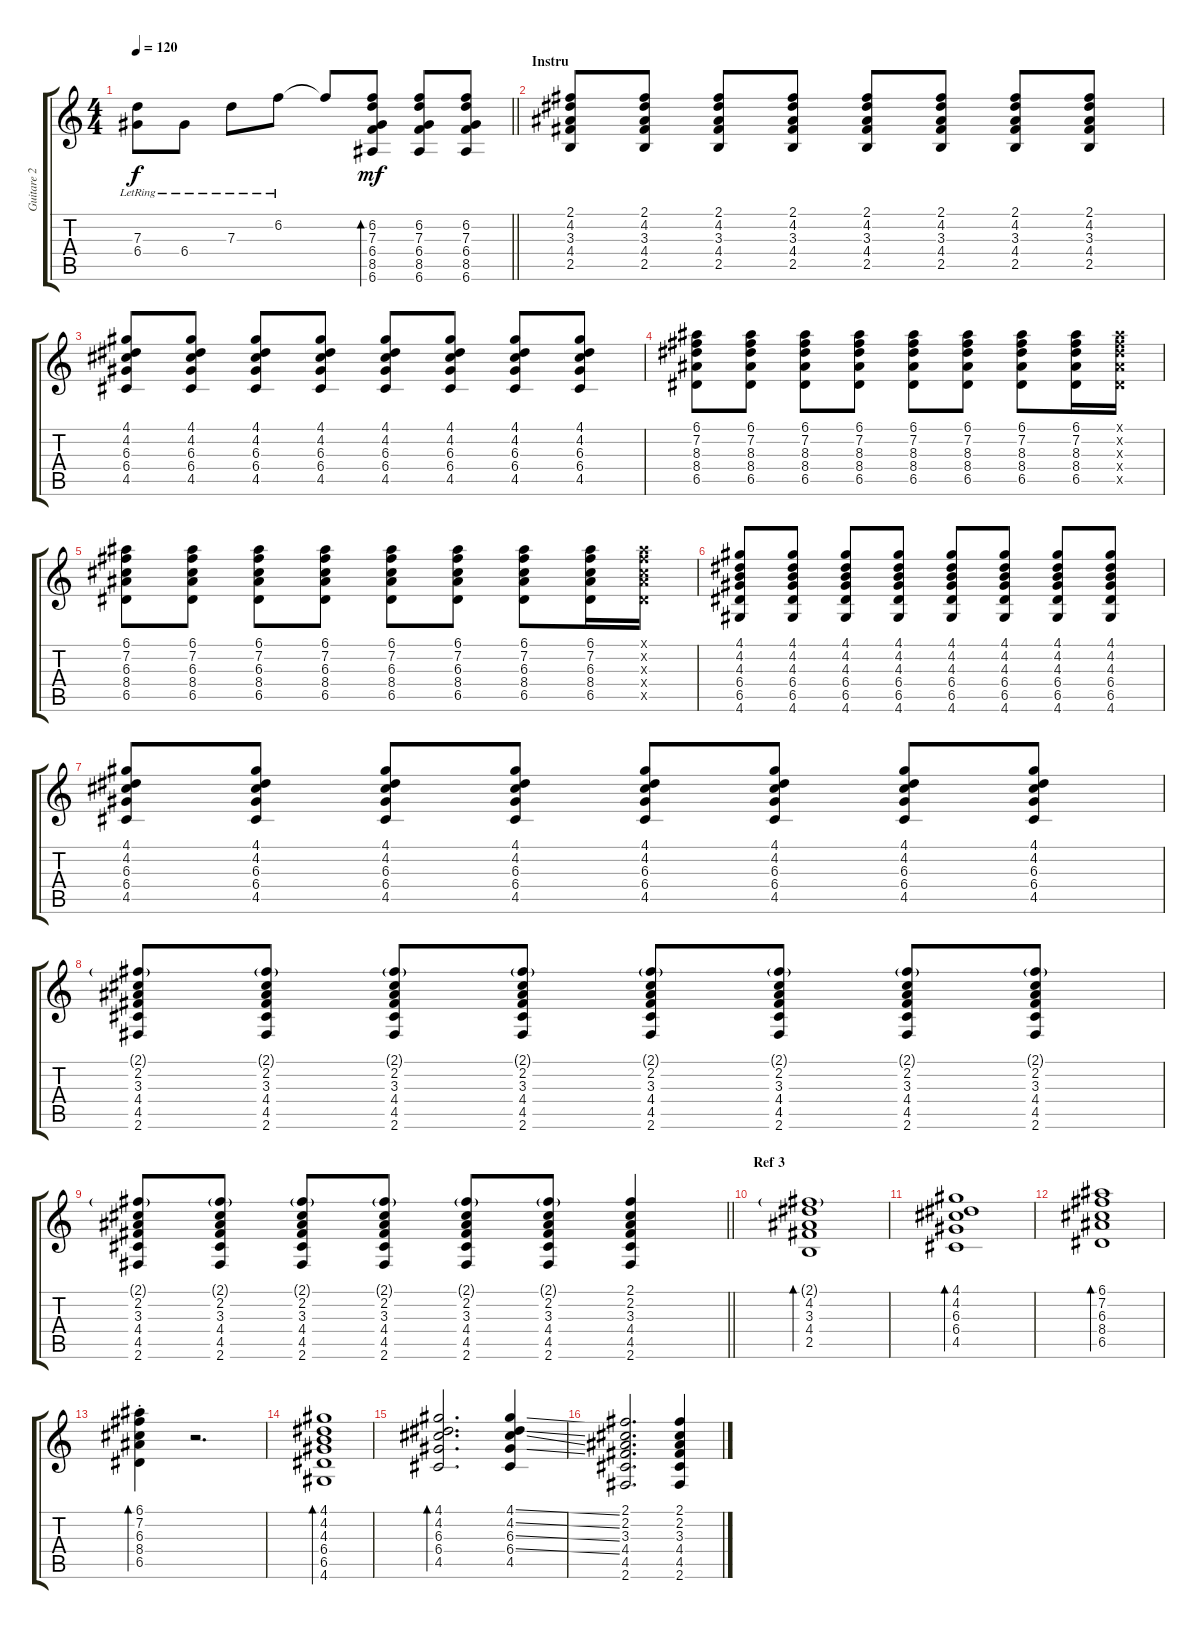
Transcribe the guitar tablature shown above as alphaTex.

\track ("Guitare 2" "Guitare 2") {instrument overdrivenguitar}
\staff {score tabs}
\tuning (E4 B3 G3 D3 A2 E2) {hide}
\ts (4 4)
\tempo 120
\clef g2
\barLineRight lightlight
\ks c
(7.3{lr} 6.4{lr}).8{dy f} 6.4{lr}.8 7.3{lr}.8 6.2{lr}.8 6.2{t}.8 (6.2 7.3 6.4 8.5 6.6).8{bd 60 dy mf} (6.2 7.3 6.4 8.5 6.6).8 (6.2 7.3 6.4 8.5 6.6).8 |
\section ("" "Instru")
(2.1 4.2 3.3 4.4 2.5).8{instrument overdrivenguitar} (2.1 4.2 3.3 4.4 2.5).8 (2.1 4.2 3.3 4.4 2.5).8 (2.1 4.2 3.3 4.4 2.5).8 (2.1 4.2 3.3 4.4 2.5).8 (2.1 4.2 3.3 4.4 2.5).8 (2.1 4.2 3.3 4.4 2.5).8 (2.1 4.2 3.3 4.4 2.5).8 |
(4.1 4.2 6.3 6.4 4.5).8 (4.1 4.2 6.3 6.4 4.5).8 (4.1 4.2 6.3 6.4 4.5).8 (4.1 4.2 6.3 6.4 4.5).8 (4.1 4.2 6.3 6.4 4.5).8 (4.1 4.2 6.3 6.4 4.5).8 (4.1 4.2 6.3 6.4 4.5).8 (4.1 4.2 6.3 6.4 4.5).8 |
(6.1 7.2 8.3 8.4 6.5).8 (6.1 7.2 8.3 8.4 6.5).8 (6.1 7.2 8.3 8.4 6.5).8 (6.1 7.2 8.3 8.4 6.5).8 (6.1 7.2 8.3 8.4 6.5).8 (6.1 7.2 8.3 8.4 6.5).8 (6.1 7.2 8.3 8.4 6.5).8 (6.1 7.2 8.3 8.4 6.5).16 (6.1{x} 7.2{x} 8.3{x} 8.4{x} 6.5{x}).16 |
(6.1 7.2 6.3 8.4 6.5).8 (6.1 7.2 6.3 8.4 6.5).8 (6.1 7.2 6.3 8.4 6.5).8 (6.1 7.2 6.3 8.4 6.5).8 (6.1 7.2 6.3 8.4 6.5).8 (6.1 7.2 6.3 8.4 6.5).8 (6.1 7.2 6.3 8.4 6.5).8 (6.1 7.2 6.3 8.4 6.5).16 (6.1{x} 7.2{x} 6.3{x} 8.4{x} 6.5{x}).16 |
(4.1 4.2 4.3 6.4 6.5 4.6).8 (4.1 4.2 4.3 6.4 6.5 4.6).8 (4.1 4.2 4.3 6.4 6.5 4.6).8 (4.1 4.2 4.3 6.4 6.5 4.6).8 (4.1 4.2 4.3 6.4 6.5 4.6).8 (4.1 4.2 4.3 6.4 6.5 4.6).8 (4.1 4.2 4.3 6.4 6.5 4.6).8 (4.1 4.2 4.3 6.4 6.5 4.6).8 |
(4.1 4.2 6.3 6.4 4.5).8 (4.1 4.2 6.3 6.4 4.5).8 (4.1 4.2 6.3 6.4 4.5).8 (4.1 4.2 6.3 6.4 4.5).8 (4.1 4.2 6.3 6.4 4.5).8 (4.1 4.2 6.3 6.4 4.5).8 (4.1 4.2 6.3 6.4 4.5).8 (4.1 4.2 6.3 6.4 4.5).8 |
(2.1{g} 2.2 3.3 4.4 4.5 2.6).8 (2.1{g} 2.2 3.3 4.4 4.5 2.6).8 (2.1{g} 2.2 3.3 4.4 4.5 2.6).8 (2.1{g} 2.2 3.3 4.4 4.5 2.6).8 (2.1{g} 2.2 3.3 4.4 4.5 2.6).8 (2.1{g} 2.2 3.3 4.4 4.5 2.6).8 (2.1{g} 2.2 3.3 4.4 4.5 2.6).8 (2.1{g} 2.2 3.3 4.4 4.5 2.6).8 |
\barLineRight lightlight
(2.1{g} 2.2 3.3 4.4 4.5 2.6).8 (2.1{g} 2.2 3.3 4.4 4.5 2.6).8 (2.1{g} 2.2 3.3 4.4 4.5 2.6).8 (2.1{g} 2.2 3.3 4.4 4.5 2.6).8 (2.1{g} 2.2 3.3 4.4 4.5 2.6).8 (2.1{g} 2.2 3.3 4.4 4.5 2.6).8 (2.1 2.2 3.3 4.4 4.5 2.6).4 |
\section ("" "Ref 3")
(2.1{g} 4.2 3.3 4.4 2.5).1{bd 30} |
(4.1 4.2 6.3 6.4 4.5).1{bd 30} |
(6.1 7.2 6.3 8.4 6.5).1{bd 30} |
(6.1{st} 7.2{st} 6.3{st} 8.4{st} 6.5{st}).4{bd 120} r.2{d} |
(4.1 4.2 4.3 6.4 6.5 4.6).1{bd 30} |
(4.1 4.2 6.3 6.4 4.5).2{d bd 30} (4.1{ss} 4.2{ss} 6.3{ss} 6.4{ss} 4.5).4 |
(2.1 2.2 3.3 4.4 4.5 2.6).2{d} (2.1 2.2 3.3{ss} 4.4{ss} 4.5{ss} 2.6{ss}).4
